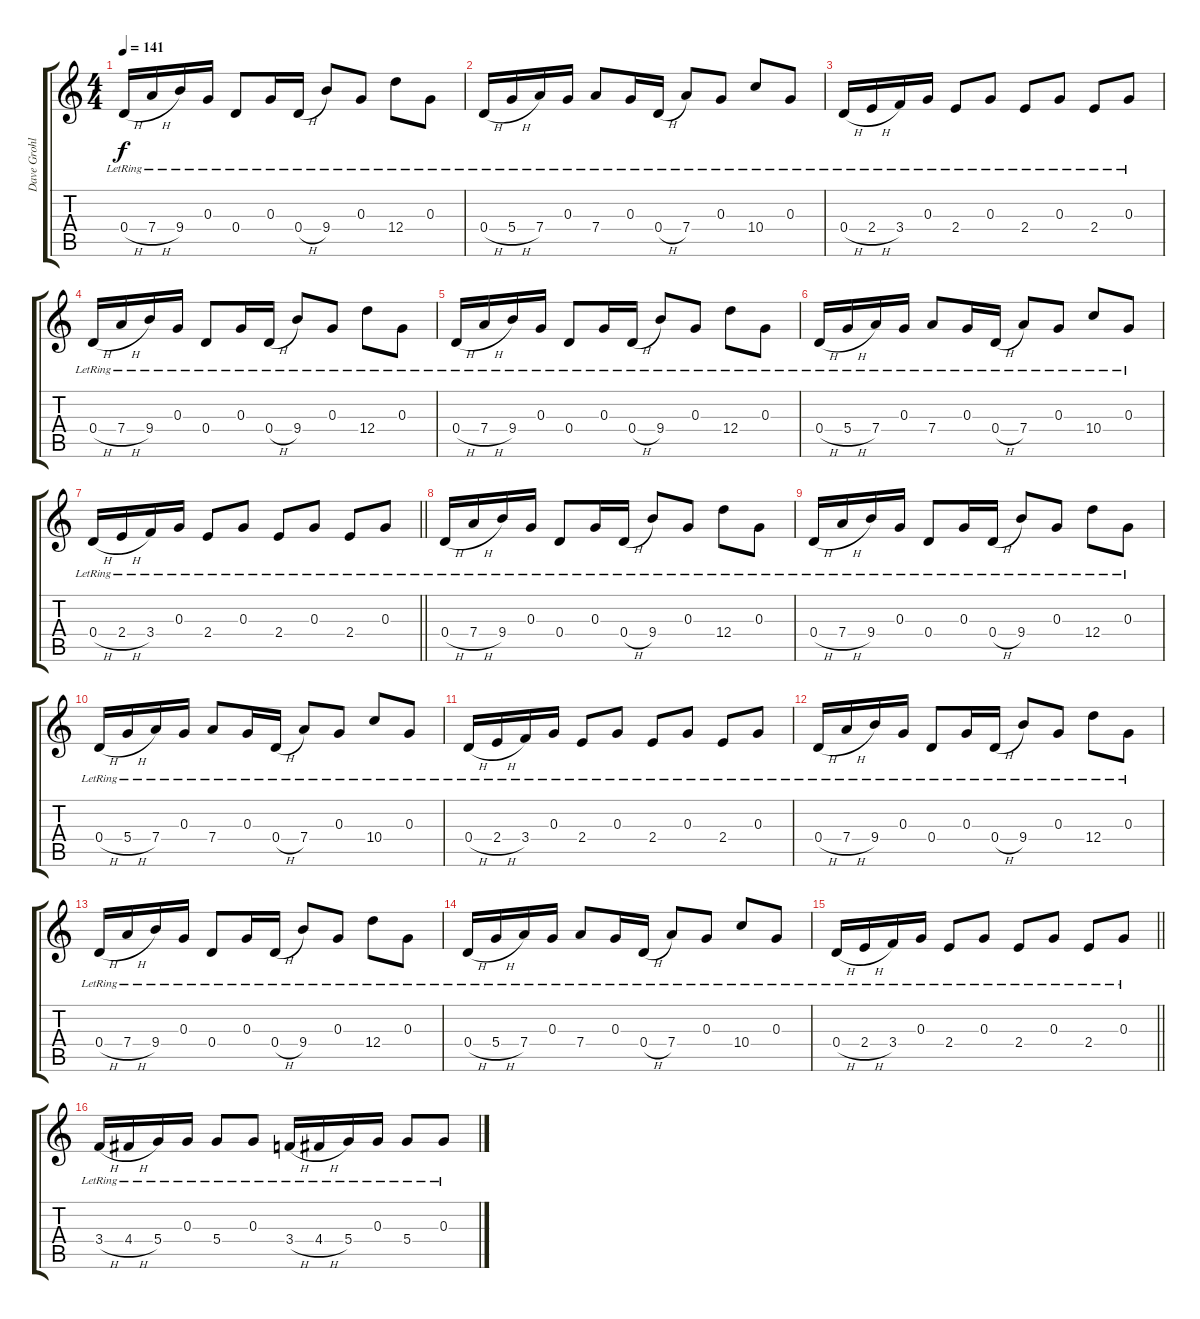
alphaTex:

\track ("Dave Grohl - Guitar 1" "Dave Grohl") {instrument acousticguitarsteel}
\staff {score tabs}
\tuning (E4 B3 G3 D3 A2 E2) {hide}
\ts (4 4)
\tempo 141
\clef g2
\ks c
0.4{h lr}.16{dy f} 7.4{h lr}.16 9.4{lr}.16 0.3{lr}.16 0.4{lr}.8 0.3{lr}.16 0.4{h lr}.16 9.4{lr}.8 0.3{lr}.8 12.4{lr}.8 0.3{lr}.8 |
0.4{h lr}.16 5.4{h lr}.16 7.4{lr}.16 0.3{lr}.16 7.4{lr}.8 0.3{lr}.16 0.4{h lr}.16 7.4{lr}.8 0.3{lr}.8 10.4{lr}.8 0.3{lr}.8 |
0.4{h lr}.16 2.4{h lr}.16 3.4{lr}.16 0.3{lr}.16 2.4{lr}.8 0.3{lr}.8 2.4{lr}.8 0.3{lr}.8 2.4{lr}.8 0.3{lr}.8 |
0.4{h lr}.16 7.4{h lr}.16 9.4{lr}.16 0.3{lr}.16 0.4{lr}.8 0.3{lr}.16 0.4{h lr}.16 9.4{lr}.8 0.3{lr}.8 12.4{lr}.8 0.3{lr}.8 |
0.4{h lr}.16 7.4{h lr}.16 9.4{lr}.16 0.3{lr}.16 0.4{lr}.8 0.3{lr}.16 0.4{h lr}.16 9.4{lr}.8 0.3{lr}.8 12.4{lr}.8 0.3{lr}.8 |
0.4{h lr}.16 5.4{h lr}.16 7.4{lr}.16 0.3{lr}.16 7.4{lr}.8 0.3{lr}.16 0.4{h lr}.16 7.4{lr}.8 0.3{lr}.8 10.4{lr}.8 0.3{lr}.8 |
\barLineRight lightlight
0.4{h lr}.16 2.4{h lr}.16 3.4{lr}.16 0.3{lr}.16 2.4{lr}.8 0.3{lr}.8 2.4{lr}.8 0.3{lr}.8 2.4{lr}.8 0.3{lr}.8 |
0.4{h lr}.16 7.4{h lr}.16 9.4{lr}.16 0.3{lr}.16 0.4{lr}.8 0.3{lr}.16 0.4{h lr}.16 9.4{lr}.8 0.3{lr}.8 12.4{lr}.8 0.3{lr}.8 |
0.4{h lr}.16 7.4{h lr}.16 9.4{lr}.16 0.3{lr}.16 0.4{lr}.8 0.3{lr}.16 0.4{h lr}.16 9.4{lr}.8 0.3{lr}.8 12.4{lr}.8 0.3{lr}.8 |
0.4{h lr}.16 5.4{h lr}.16 7.4{lr}.16 0.3{lr}.16 7.4{lr}.8 0.3{lr}.16 0.4{h lr}.16 7.4{lr}.8 0.3{lr}.8 10.4{lr}.8 0.3{lr}.8 |
0.4{h lr}.16 2.4{h lr}.16 3.4{lr}.16 0.3{lr}.16 2.4{lr}.8 0.3{lr}.8 2.4{lr}.8 0.3{lr}.8 2.4{lr}.8 0.3{lr}.8 |
0.4{h lr}.16 7.4{h lr}.16 9.4{lr}.16 0.3{lr}.16 0.4{lr}.8 0.3{lr}.16 0.4{h lr}.16 9.4{lr}.8 0.3{lr}.8 12.4{lr}.8 0.3{lr}.8 |
0.4{h lr}.16 7.4{h lr}.16 9.4{lr}.16 0.3{lr}.16 0.4{lr}.8 0.3{lr}.16 0.4{h lr}.16 9.4{lr}.8 0.3{lr}.8 12.4{lr}.8 0.3{lr}.8 |
0.4{h lr}.16 5.4{h lr}.16 7.4{lr}.16 0.3{lr}.16 7.4{lr}.8 0.3{lr}.16 0.4{h lr}.16 7.4{lr}.8 0.3{lr}.8 10.4{lr}.8 0.3{lr}.8 |
\barLineRight lightlight
0.4{h lr}.16 2.4{h lr}.16 3.4{lr}.16 0.3{lr}.16 2.4{lr}.8 0.3{lr}.8 2.4{lr}.8 0.3{lr}.8 2.4{lr}.8 0.3{lr}.8 |
3.4{h lr}.16 4.4{h lr}.16 5.4{lr}.16 0.3{lr}.16 5.4{lr}.8 0.3{lr}.8 3.4{h lr}.16 4.4{h lr}.16 5.4{lr}.16 0.3{lr}.16 5.4{lr}.8 0.3{lr}.8
